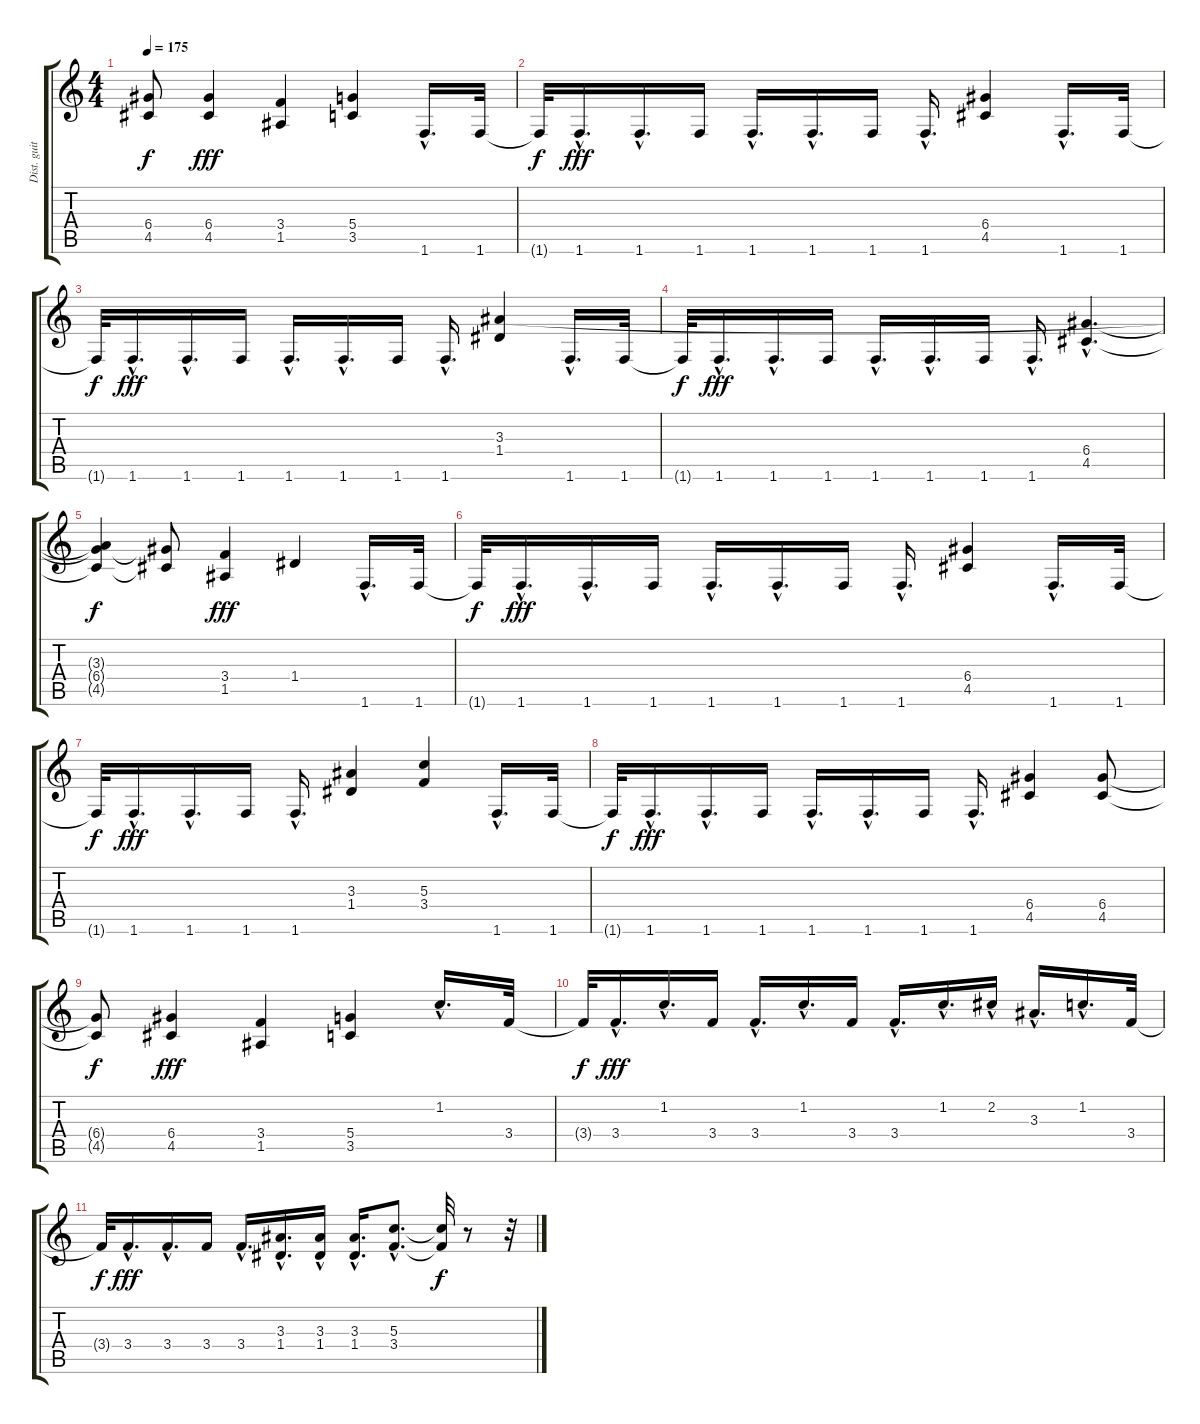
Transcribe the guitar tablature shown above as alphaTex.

\track ("Dist. guitar II" "Dist. guit") {instrument distortionguitar}
\staff {score tabs}
\tuning (E4 B3 G3 D3 A2 E2) {hide}
\ts (4 4)
\tempo 175
\clef g2
\ks c
(6.4{t} 4.5{t}).8{dy f} (6.4 4.5).4{dy fff} (3.4 1.5).4 (5.4 3.5).4 1.6{hac}.16{d} 1.6.32 |
1.6{t}.32{dy f} 1.6{hac}.16{d dy fff} 1.6{hac}.16{d} 1.6.16 1.6{hac}.16{d} 1.6{hac}.16{d} 1.6.16 1.6{hac}.16{d} (6.4 4.5).4 1.6{hac}.16{d} 1.6.32 |
1.6{t}.32{dy f} 1.6{hac}.16{d dy fff} 1.6{hac}.16{d} 1.6.16 1.6{hac}.16{d} 1.6{hac}.16{d} 1.6.16 1.6{hac}.16{d} (3.3 1.4).4 1.6{hac}.16{d} 1.6.32 |
1.6{t}.32{dy f} 1.6{hac}.16{d dy fff} 1.6{hac}.16{d} 1.6.16 1.6{hac}.16{d} 1.6{hac}.16{d} 1.6.16 1.6{hac}.16{d} (6.4{hac} 4.5{hac}).4{d} |
(3.3{t} 6.4{t} 4.5{t}).4{dy f} (6.4{t} 4.5{t}).8 (3.4 1.5).4{dy fff} 1.4.4 1.6{hac}.16{d} 1.6.32 |
1.6{t}.32{dy f} 1.6{hac}.16{d dy fff} 1.6{hac}.16{d} 1.6.16 1.6{hac}.16{d} 1.6{hac}.16{d} 1.6.16 1.6{hac}.16{d} (6.4 4.5).4 1.6{hac}.16{d} 1.6.32 |
1.6{t}.32{dy f} 1.6{hac}.16{d dy fff} 1.6{hac}.16{d} 1.6.16 1.6{hac}.16{d} (3.3 1.4).4 (5.3 3.4).4 1.6{hac}.16{d} 1.6.32 |
1.6{t}.32{dy f} 1.6{hac}.16{d dy fff} 1.6{hac}.16{d} 1.6.16 1.6{hac}.16{d} 1.6{hac}.16{d} 1.6.16 1.6{hac}.16{d} (6.4 4.5).4 (6.4 4.5).8 |
(6.4{t} 4.5{t}).8{dy f} (6.4 4.5).4{dy fff} (3.4 1.5).4 (5.4 3.5).4 1.2{hac}.16{d} 3.4.32 |
3.4{t}.32{dy f} 3.4{hac}.16{d dy fff} 1.2{hac}.16{d} 3.4.16 3.4{hac}.16{d} 1.2{hac}.16{d} 3.4.16 3.4{hac}.16{d} 1.2{hac}.16{d} 2.2{hac}.16 3.3{hac}.16{d} 1.2{hac}.16{d} 3.4.32 |
3.4{t}.32{dy f} 3.4{hac}.16{d dy fff} 3.4{hac}.16{d} 3.4.16 3.4{hac}.16{d} (3.3{hac} 1.4{hac}).16{d} (3.3{hac} 1.4{hac}).16 (3.3{hac} 1.4{hac}).16{d} (5.3{hac} 3.4{hac}).8{d} (5.3{t} 3.4{t}).32{dy f} r.8 r.32
